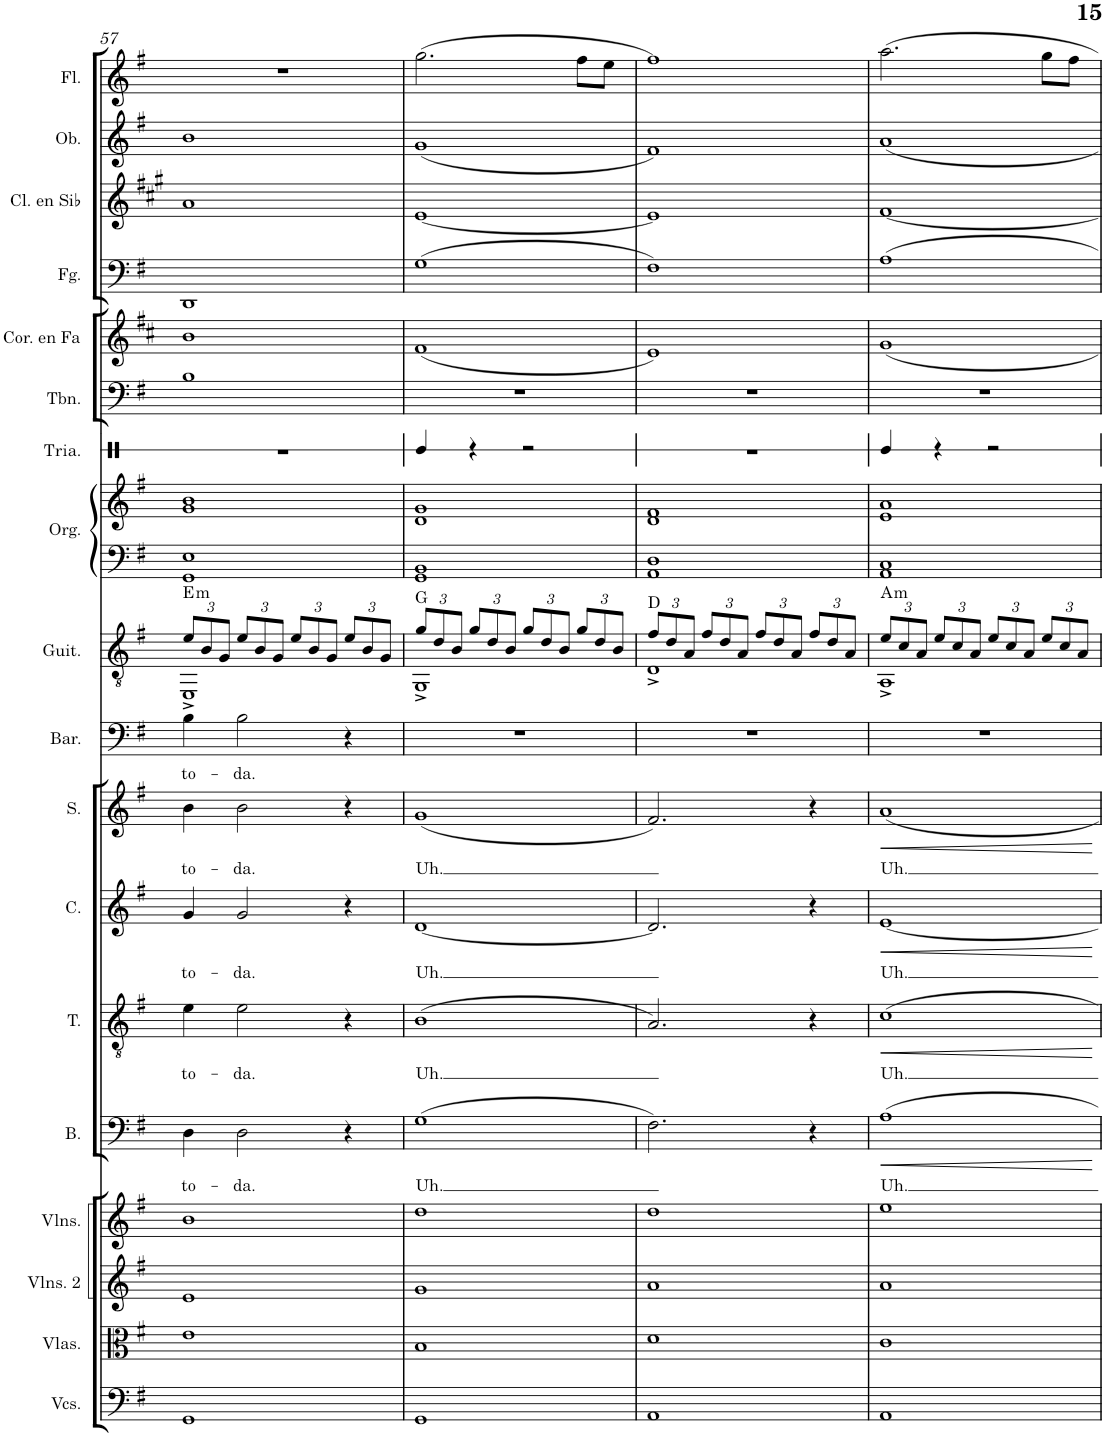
**kern	**kern	**kern	**kern	**kern	**text	**dynam	**kern	**text	**dynam	**kern	**text	**dynam	**kern	**text	**dynam	**kern	**text	**kern	**harte	**kern	**kern	**kern	**kern	**kern	**kern	**kern	**kern	**kern
*part18	*part17	*part16	*part15	*part14	*part14	*part14	*part13	*part13	*part13	*part12	*part12	*part12	*part11	*part11	*part11	*part10	*part10	*part9	*part9	*part8	*part8	*part7	*part6	*part5	*part4	*part3	*part2	*part1
*staff19	*staff18	*staff17	*staff16	*staff15	*staff15	*staff15	*staff14	*staff14	*staff14	*staff13	*staff13	*staff13	*staff12	*staff12	*staff12	*staff11	*staff11	*staff10	*	*staff9	*staff8	*staff7	*staff6	*staff5	*staff4	*staff3	*staff2	*staff1
*I"Violonchelos	*I"Violas	*I"Violines 2	*I"Violines 1	*I"Bajo	*	*	*I"Tenor	*	*	*I"Contralto	*	*	*I"Soprano	*	*	*I"Barítono	*	*I"Guitarra	*	*I"Órgano	*	*I"Triángulo	*I"Trombón	*I"Corno en Fa	*I"Fagot	*I"Clarinete en Sib	*I"Oboe	*I"Flauta
*I'Vcs.	*I'Vlas.	*I'Vlns. 2	*I'Vlns. 1	*I'B.	*	*	*I'T.	*	*	*I'C.	*	*	*I'S.	*	*	*I'Bar.	*	*I'Guit.	*	*	*	*	*I'Tbn.	*I'Cor. en Fa	*I'Fg.	*I'Cl. en Sib	*I'Ob.	*I'Fl.
!!LO:PB:g=z
*clefF4	*clefC3	*clefG2	*clefG2	*clefF4	*	*	*clefGv2	*	*	*clefG2	*	*	*clefG2	*	*	*clefF4	*	*clefGv2	*	*clefF4	*clefG2	*clefX	*clefF4	*clefG2	*clefF4	*clefG2	*clefG2	*clefG2
*	*	*	*	*	*	*	*	*	*	*	*	*	*	*	*	*	*	*	*	*	*	*	*	*Trd4c7	*	*Trd1c2	*	*
*k[f#]	*k[f#]	*k[f#]	*k[f#]	*k[f#]	*	*	*k[f#]	*	*	*k[f#]	*	*	*k[f#]	*	*	*k[f#]	*	*k[f#]	*	*k[f#]	*k[f#]	*k[]	*k[f#]	*k[f#c#]	*k[f#]	*k[f#c#g#]	*k[f#]	*k[f#]
*M4/4	*M4/4	*M4/4	*M4/4	*M4/4	*	*	*M4/4	*	*	*M4/4	*	*	*M4/4	*	*	*M4/4	*	*M4/4	*	*M4/4	*M4/4	*M4/4	*M4/4	*M4/4	*M4/4	*M4/4	*M4/4	*M4/4
=57	=57	=57	=57	=57	=57	=57	=57	=57	=57	=57	=57	=57	=57	=57	=57	=57	=57	=57	=57	=57	=57	=57	=57	=57	=57	=57	=57	=57
!	!	!	!	!	!LO:LY:b	!	!	!LO:LY:b	!	!	!LO:LY:b	!	!	!LO:LY:b	!	!	!LO:LY:b	!	!	!	!	!	!	!	!	!	!	!
*	*	*	*	*	*	*	*	*	*	*	*	*	*	*	*	*	*	*Xbrackettup	*	*	*	*	*	*	*	*	*	*
*	*	*	*	*	*	*	*	*	*	*	*	*	*	*	*	*	*	*^	*	*	*	*	*	*	*	*	*	*
!	!	!	!	!	!	!	!	!	!	!	!	!	!	!	!	!	!	!	!	!LO:H:kt=m	!	!	!	!	!	!	!	!	!
1GG	1e	1e	1b	4D\	to-	.	4e\	to-	.	4g/	to-	.	4b\	to-	.	4B\	to-	12e/L	1EE^	E:min	1GG 1E	1g 1b	1r	1B	1b	1DD	1a	1b	1r
.	.	.	.	.	.	.	.	.	.	.	.	.	.	.	.	.	.	12B/	.	.	.	.	.	.	.	.	.	.	.
.	.	.	.	.	.	.	.	.	.	.	.	.	.	.	.	.	.	12G/J	.	.	.	.	.	.	.	.	.	.	.
!	!	!	!	!	!LO:LY:b	!	!	!LO:LY:b	!	!	!LO:LY:b	!	!	!LO:LY:b	!	!	!LO:LY:b	!	!	!	!	!	!	!	!	!	!	!	!
.	.	.	.	2D\	-da.	.	2e\	-da.	.	2g/	-da.	.	2b\	-da.	.	2B\	-da.	12e/L	.	.	.	.	.	.	.	.	.	.	.
.	.	.	.	.	.	.	.	.	.	.	.	.	.	.	.	.	.	12B/	.	.	.	.	.	.	.	.	.	.	.
.	.	.	.	.	.	.	.	.	.	.	.	.	.	.	.	.	.	12G/J	.	.	.	.	.	.	.	.	.	.	.
.	.	.	.	.	.	.	.	.	.	.	.	.	.	.	.	.	.	12e/L	.	.	.	.	.	.	.	.	.	.	.
.	.	.	.	.	.	.	.	.	.	.	.	.	.	.	.	.	.	12B/	.	.	.	.	.	.	.	.	.	.	.
.	.	.	.	.	.	.	.	.	.	.	.	.	.	.	.	.	.	12G/J	.	.	.	.	.	.	.	.	.	.	.
.	.	.	.	4r	.	.	4r	.	.	4r	.	.	4r	.	.	4r	.	12e/L	.	.	.	.	.	.	.	.	.	.	.
.	.	.	.	.	.	.	.	.	.	.	.	.	.	.	.	.	.	12B/	.	.	.	.	.	.	.	.	.	.	.
.	.	.	.	.	.	.	.	.	.	.	.	.	.	.	.	.	.	12G/J	.	.	.	.	.	.	.	.	.	.	.
=58	=58	=58	=58	=58	=58	=58	=58	=58	=58	=58	=58	=58	=58	=58	=58	=58	=58	=58	=58	=58	=58	=58	=58	=58	=58	=58	=58	=58	=58
!	!	!	!	!	!LO:LY:b	!	!	!LO:LY:b	!	!	!LO:LY:b	!	!	!LO:LY:b	!	!	!	!	!	!	!	!	!	!	!	!	!	!	!
1GG	1B	1g	1dd	(1G	Uh.	.	(1B	Uh.	.	[1d	Uh.	.	(1g	Uh.	.	1r	.	12g/L	1GG^	G:maj	1GG 1BB	1d 1g	4Re/	1r	(1f#	(1G	[1e	(1g	(2.gg\
.	.	.	.	.	.	.	.	.	.	.	.	.	.	.	.	.	.	12d/	.	.	.	.	.	.	.	.	.	.	.
.	.	.	.	.	.	.	.	.	.	.	.	.	.	.	.	.	.	12B/J	.	.	.	.	.	.	.	.	.	.	.
.	.	.	.	.	.	.	.	.	.	.	.	.	.	.	.	.	.	12g/L	.	.	.	.	4r	.	.	.	.	.	.
.	.	.	.	.	.	.	.	.	.	.	.	.	.	.	.	.	.	12d/	.	.	.	.	.	.	.	.	.	.	.
.	.	.	.	.	.	.	.	.	.	.	.	.	.	.	.	.	.	12B/J	.	.	.	.	.	.	.	.	.	.	.
.	.	.	.	.	.	.	.	.	.	.	.	.	.	.	.	.	.	12g/L	.	.	.	.	2r	.	.	.	.	.	.
.	.	.	.	.	.	.	.	.	.	.	.	.	.	.	.	.	.	12d/	.	.	.	.	.	.	.	.	.	.	.
.	.	.	.	.	.	.	.	.	.	.	.	.	.	.	.	.	.	12B/J	.	.	.	.	.	.	.	.	.	.	.
.	.	.	.	.	.	.	.	.	.	.	.	.	.	.	.	.	.	12g/L	.	.	.	.	.	.	.	.	.	.	8ff#\L
.	.	.	.	.	.	.	.	.	.	.	.	.	.	.	.	.	.	12d/	.	.	.	.	.	.	.	.	.	.	.
.	.	.	.	.	.	.	.	.	.	.	.	.	.	.	.	.	.	.	.	.	.	.	.	.	.	.	.	.	8ee\J
.	.	.	.	.	.	.	.	.	.	.	.	.	.	.	.	.	.	12B/J	.	.	.	.	.	.	.	.	.	.	.
=59	=59	=59	=59	=59	=59	=59	=59	=59	=59	=59	=59	=59	=59	=59	=59	=59	=59	=59	=59	=59	=59	=59	=59	=59	=59	=59	=59	=59	=59
1AA	1d	1a	1dd	2.F#\)	.	.	2.A/)	.	.	2.d/]	.	.	2.f#/)	.	.	1r	.	12f#/L	1D^	D:maj	1AA 1D	1d 1f#	1r	1r	1e)	1F#)	1e]	1f#)	1ff#)
.	.	.	.	.	.	.	.	.	.	.	.	.	.	.	.	.	.	12d/	.	.	.	.	.	.	.	.	.	.	.
.	.	.	.	.	.	.	.	.	.	.	.	.	.	.	.	.	.	12A/J	.	.	.	.	.	.	.	.	.	.	.
.	.	.	.	.	.	.	.	.	.	.	.	.	.	.	.	.	.	12f#/L	.	.	.	.	.	.	.	.	.	.	.
.	.	.	.	.	.	.	.	.	.	.	.	.	.	.	.	.	.	12d/	.	.	.	.	.	.	.	.	.	.	.
.	.	.	.	.	.	.	.	.	.	.	.	.	.	.	.	.	.	12A/J	.	.	.	.	.	.	.	.	.	.	.
.	.	.	.	.	.	.	.	.	.	.	.	.	.	.	.	.	.	12f#/L	.	.	.	.	.	.	.	.	.	.	.
.	.	.	.	.	.	.	.	.	.	.	.	.	.	.	.	.	.	12d/	.	.	.	.	.	.	.	.	.	.	.
.	.	.	.	.	.	.	.	.	.	.	.	.	.	.	.	.	.	12A/J	.	.	.	.	.	.	.	.	.	.	.
.	.	.	.	4r	.	.	4r	.	.	4r	.	.	4r	.	.	.	.	12f#/L	.	.	.	.	.	.	.	.	.	.	.
.	.	.	.	.	.	.	.	.	.	.	.	.	.	.	.	.	.	12d/	.	.	.	.	.	.	.	.	.	.	.
.	.	.	.	.	.	.	.	.	.	.	.	.	.	.	.	.	.	12A/J	.	.	.	.	.	.	.	.	.	.	.
=60	=60	=60	=60	=60	=60	=60	=60	=60	=60	=60	=60	=60	=60	=60	=60	=60	=60	=60	=60	=60	=60	=60	=60	=60	=60	=60	=60	=60	=60
!	!	!	!	!	!LO:LY:b	!LO:HP:b	!	!LO:LY:b	!LO:HP:b	!	!LO:LY:b	!LO:HP:b	!	!LO:LY:b	!LO:HP:b	!	!	!	!	!LO:H:kt=m	!	!	!	!	!	!	!	!	!
1AA	1c	1a	1ee	1A	Uh.	<	1c	Uh.	<	[1e	Uh.	<	1a	Uh.	<	1r	.	12e/L	1AA^	A:min	1AA 1C	1e 1a	4Re/	1r	1g	1A	[1f#	1a	2.aa\
.	.	.	.	.	.	.	.	.	.	.	.	.	.	.	.	.	.	12c/	.	.	.	.	.	.	.	.	.	.	.
.	.	.	.	.	.	.	.	.	.	.	.	.	.	.	.	.	.	12A/J	.	.	.	.	.	.	.	.	.	.	.
.	.	.	.	.	.	.	.	.	.	.	.	.	.	.	.	.	.	12e/L	.	.	.	.	4r	.	.	.	.	.	.
.	.	.	.	.	.	.	.	.	.	.	.	.	.	.	.	.	.	12c/	.	.	.	.	.	.	.	.	.	.	.
.	.	.	.	.	.	.	.	.	.	.	.	.	.	.	.	.	.	12A/J	.	.	.	.	.	.	.	.	.	.	.
.	.	.	.	.	.	.	.	.	.	.	.	.	.	.	.	.	.	12e/L	.	.	.	.	2r	.	.	.	.	.	.
.	.	.	.	.	.	.	.	.	.	.	.	.	.	.	.	.	.	12c/	.	.	.	.	.	.	.	.	.	.	.
.	.	.	.	.	.	.	.	.	.	.	.	.	.	.	.	.	.	12A/J	.	.	.	.	.	.	.	.	.	.	.
.	.	.	.	.	.	.	.	.	.	.	.	.	.	.	.	.	.	12e/L	.	.	.	.	.	.	.	.	.	.	8gg\L
.	.	.	.	.	.	.	.	.	.	.	.	.	.	.	.	.	.	12c/	.	.	.	.	.	.	.	.	.	.	.
.	.	.	.	.	.	.	.	.	.	.	.	.	.	.	.	.	.	.	.	.	.	.	.	.	.	.	.	.	8ff#\J
.	.	.	.	.	.	.	.	.	.	.	.	.	.	.	.	.	.	12A/J	.	.	.	.	.	.	.	.	.	.	.
*	*	*	*	*	*	*	*	*	*	*	*	*	*	*	*	*	*	*v	*v	*	*	*	*	*	*	*	*	*	*
.	.	.	.	.	.	[	.	.	[	.	.	[	.	.	[	.	.	.	.	.	.	.	.	.	.	.	.	.
=	=	=	=	=	=	=	=	=	=	=	=	=	=	=	=	=	=	=	=	=	=	=	=	=	=	=	=	=
*-	*-	*-	*-	*-	*-	*-	*-	*-	*-	*-	*-	*-	*-	*-	*-	*-	*-	*-	*-	*-	*-	*-	*-	*-	*-	*-	*-	*-
